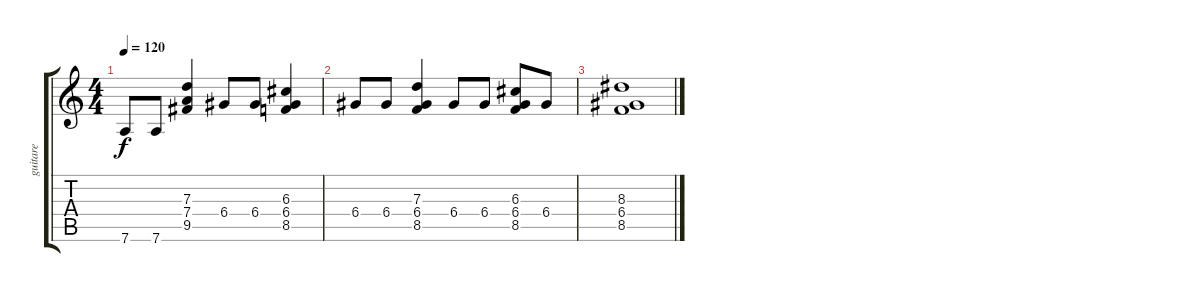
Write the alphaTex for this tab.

\track ("guitare" "guitare") {instrument distortionguitar}
\staff {score tabs}
\tuning (E4 B3 G3 D3 A2 D2) {hide}
\ts (4 4)
\tempo 120
\clef g2
\ks c
7.6.8{dy f} 7.6.8 (7.3 7.4 9.5).4 6.4.8 6.4.8 (6.3 6.4 8.5).4 |
6.4.8 6.4.8 (7.3 6.4 8.5).4 6.4.8 6.4.8 (6.3 6.4 8.5).8 6.4.8 |
(8.3 6.4 8.5).1
